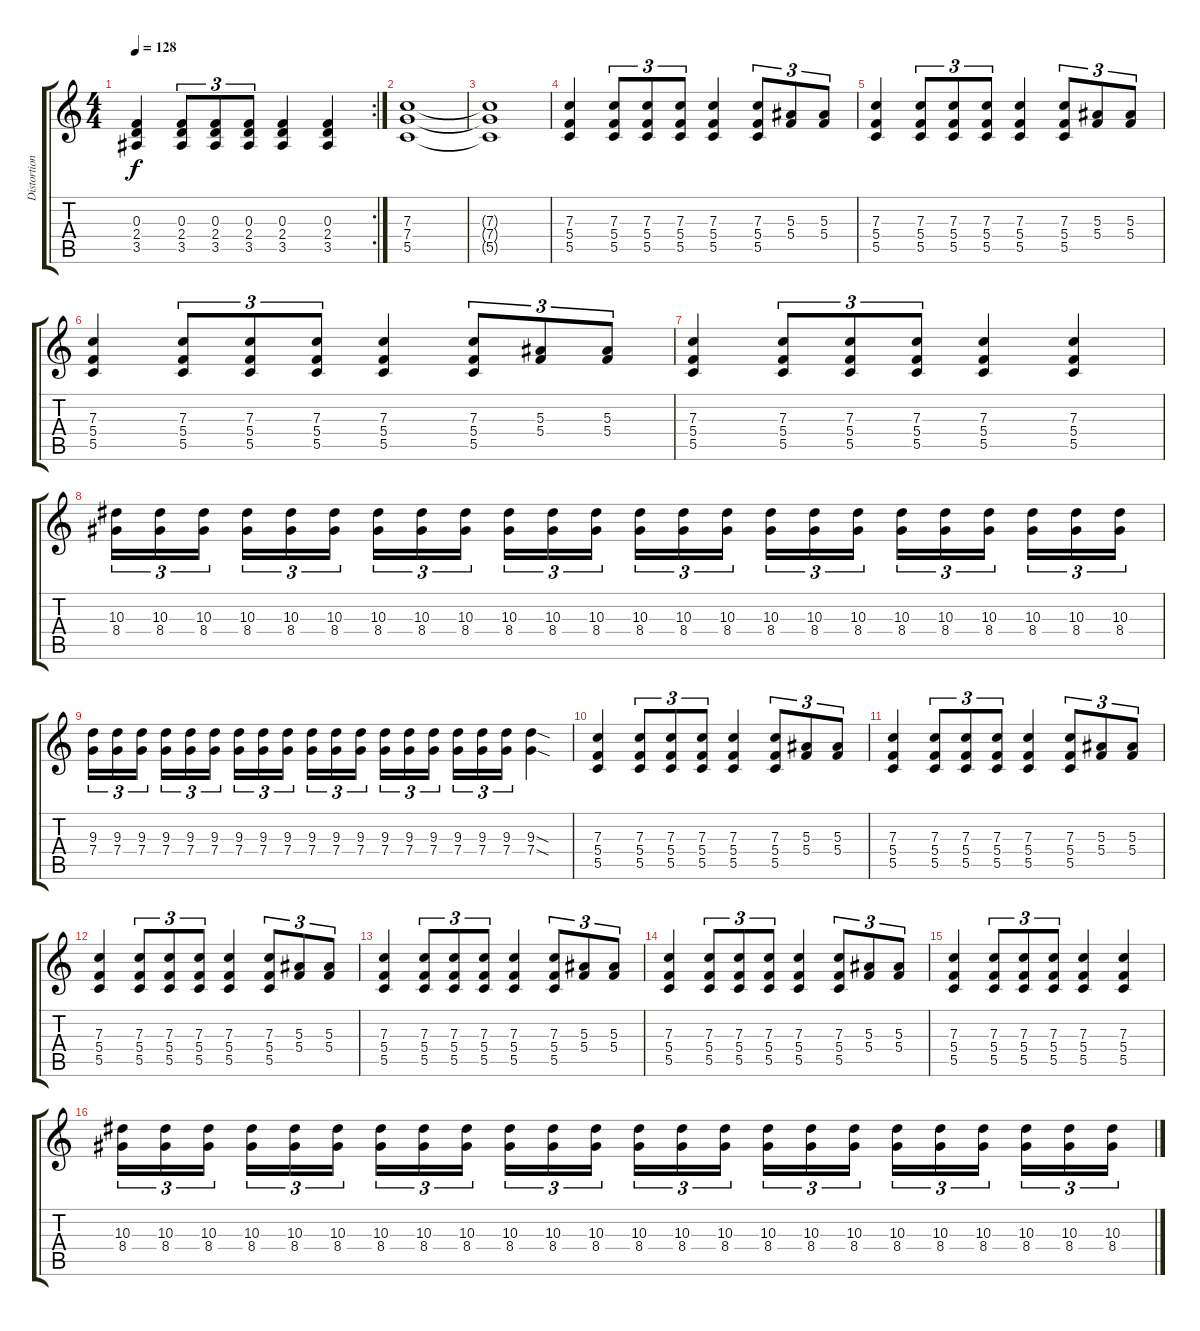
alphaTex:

\track ("Distortion Guitar 2" "Distortion") {instrument distortionguitar}
\staff {score tabs}
\tuning (D4 A3 F3 C3 G2 D2) {hide}
\rc 2
\ts (4 4)
\tempo 128
\clef g2
\ks c
(0.3 2.4 3.5).4{dy f} (0.3 2.4 3.5).8{tu (3 2)} (0.3 2.4 3.5).8{tu (3 2)} (0.3 2.4 3.5).8{tu (3 2)} (0.3 2.4 3.5).4 (0.3 2.4 3.5).4 |
(7.3 7.4 5.5).1 |
(7.3{t} 7.4{t} 5.5{t}).1 |
(7.3 5.4 5.5).4 (7.3 5.4 5.5).8{tu (3 2)} (7.3 5.4 5.5).8{tu (3 2)} (7.3 5.4 5.5).8{tu (3 2)} (7.3 5.4 5.5).4 (7.3 5.4 5.5).8{tu (3 2)} (5.3 5.4).8{tu (3 2)} (5.3 5.4).8{tu (3 2)} |
(7.3 5.4 5.5).4 (7.3 5.4 5.5).8{tu (3 2)} (7.3 5.4 5.5).8{tu (3 2)} (7.3 5.4 5.5).8{tu (3 2)} (7.3 5.4 5.5).4 (7.3 5.4 5.5).8{tu (3 2)} (5.3 5.4).8{tu (3 2)} (5.3 5.4).8{tu (3 2)} |
(7.3 5.4 5.5).4 (7.3 5.4 5.5).8{tu (3 2)} (7.3 5.4 5.5).8{tu (3 2)} (7.3 5.4 5.5).8{tu (3 2)} (7.3 5.4 5.5).4 (7.3 5.4 5.5).8{tu (3 2)} (5.3 5.4).8{tu (3 2)} (5.3 5.4).8{tu (3 2)} |
(7.3 5.4 5.5).4 (7.3 5.4 5.5).8{tu (3 2)} (7.3 5.4 5.5).8{tu (3 2)} (7.3 5.4 5.5).8{tu (3 2)} (7.3 5.4 5.5).4 (7.3 5.4 5.5).4 |
(10.3 8.4).16{tu (3 2)} (10.3 8.4).16{tu (3 2)} (10.3 8.4).16{tu (3 2)} (10.3 8.4).16{tu (3 2)} (10.3 8.4).16{tu (3 2)} (10.3 8.4).16{tu (3 2)} (10.3 8.4).16{tu (3 2)} (10.3 8.4).16{tu (3 2)} (10.3 8.4).16{tu (3 2)} (10.3 8.4).16{tu (3 2)} (10.3 8.4).16{tu (3 2)} (10.3 8.4).16{tu (3 2)} (10.3 8.4).16{tu (3 2)} (10.3 8.4).16{tu (3 2)} (10.3 8.4).16{tu (3 2)} (10.3 8.4).16{tu (3 2)} (10.3 8.4).16{tu (3 2)} (10.3 8.4).16{tu (3 2)} (10.3 8.4).16{tu (3 2)} (10.3 8.4).16{tu (3 2)} (10.3 8.4).16{tu (3 2)} (10.3 8.4).16{tu (3 2)} (10.3 8.4).16{tu (3 2)} (10.3 8.4).16{tu (3 2)} |
(9.3 7.4).16{tu (3 2)} (9.3 7.4).16{tu (3 2)} (9.3 7.4).16{tu (3 2)} (9.3 7.4).16{tu (3 2)} (9.3 7.4).16{tu (3 2)} (9.3 7.4).16{tu (3 2)} (9.3 7.4).16{tu (3 2)} (9.3 7.4).16{tu (3 2)} (9.3 7.4).16{tu (3 2)} (9.3 7.4).16{tu (3 2)} (9.3 7.4).16{tu (3 2)} (9.3 7.4).16{tu (3 2)} (9.3 7.4).16{tu (3 2)} (9.3 7.4).16{tu (3 2)} (9.3 7.4).16{tu (3 2)} (9.3 7.4).16{tu (3 2)} (9.3 7.4).16{tu (3 2)} (9.3 7.4).16{tu (3 2)} (9.3{sod} 7.4{sod}).4 |
(7.3 5.4 5.5).4 (7.3 5.4 5.5).8{tu (3 2)} (7.3 5.4 5.5).8{tu (3 2)} (7.3 5.4 5.5).8{tu (3 2)} (7.3 5.4 5.5).4 (7.3 5.4 5.5).8{tu (3 2)} (5.3 5.4).8{tu (3 2)} (5.3 5.4).8{tu (3 2)} |
(7.3 5.4 5.5).4 (7.3 5.4 5.5).8{tu (3 2)} (7.3 5.4 5.5).8{tu (3 2)} (7.3 5.4 5.5).8{tu (3 2)} (7.3 5.4 5.5).4 (7.3 5.4 5.5).8{tu (3 2)} (5.3 5.4).8{tu (3 2)} (5.3 5.4).8{tu (3 2)} |
(7.3 5.4 5.5).4 (7.3 5.4 5.5).8{tu (3 2)} (7.3 5.4 5.5).8{tu (3 2)} (7.3 5.4 5.5).8{tu (3 2)} (7.3 5.4 5.5).4 (7.3 5.4 5.5).8{tu (3 2)} (5.3 5.4).8{tu (3 2)} (5.3 5.4).8{tu (3 2)} |
(7.3 5.4 5.5).4 (7.3 5.4 5.5).8{tu (3 2)} (7.3 5.4 5.5).8{tu (3 2)} (7.3 5.4 5.5).8{tu (3 2)} (7.3 5.4 5.5).4 (7.3 5.4 5.5).8{tu (3 2)} (5.3 5.4).8{tu (3 2)} (5.3 5.4).8{tu (3 2)} |
(7.3 5.4 5.5).4 (7.3 5.4 5.5).8{tu (3 2)} (7.3 5.4 5.5).8{tu (3 2)} (7.3 5.4 5.5).8{tu (3 2)} (7.3 5.4 5.5).4 (7.3 5.4 5.5).8{tu (3 2)} (5.3 5.4).8{tu (3 2)} (5.3 5.4).8{tu (3 2)} |
(7.3 5.4 5.5).4 (7.3 5.4 5.5).8{tu (3 2)} (7.3 5.4 5.5).8{tu (3 2)} (7.3 5.4 5.5).8{tu (3 2)} (7.3 5.4 5.5).4 (7.3 5.4 5.5).4 |
(10.3 8.4).16{tu (3 2)} (10.3 8.4).16{tu (3 2)} (10.3 8.4).16{tu (3 2)} (10.3 8.4).16{tu (3 2)} (10.3 8.4).16{tu (3 2)} (10.3 8.4).16{tu (3 2)} (10.3 8.4).16{tu (3 2)} (10.3 8.4).16{tu (3 2)} (10.3 8.4).16{tu (3 2)} (10.3 8.4).16{tu (3 2)} (10.3 8.4).16{tu (3 2)} (10.3 8.4).16{tu (3 2)} (10.3 8.4).16{tu (3 2)} (10.3 8.4).16{tu (3 2)} (10.3 8.4).16{tu (3 2)} (10.3 8.4).16{tu (3 2)} (10.3 8.4).16{tu (3 2)} (10.3 8.4).16{tu (3 2)} (10.3 8.4).16{tu (3 2)} (10.3 8.4).16{tu (3 2)} (10.3 8.4).16{tu (3 2)} (10.3 8.4).16{tu (3 2)} (10.3 8.4).16{tu (3 2)} (10.3 8.4).16{tu (3 2)}
